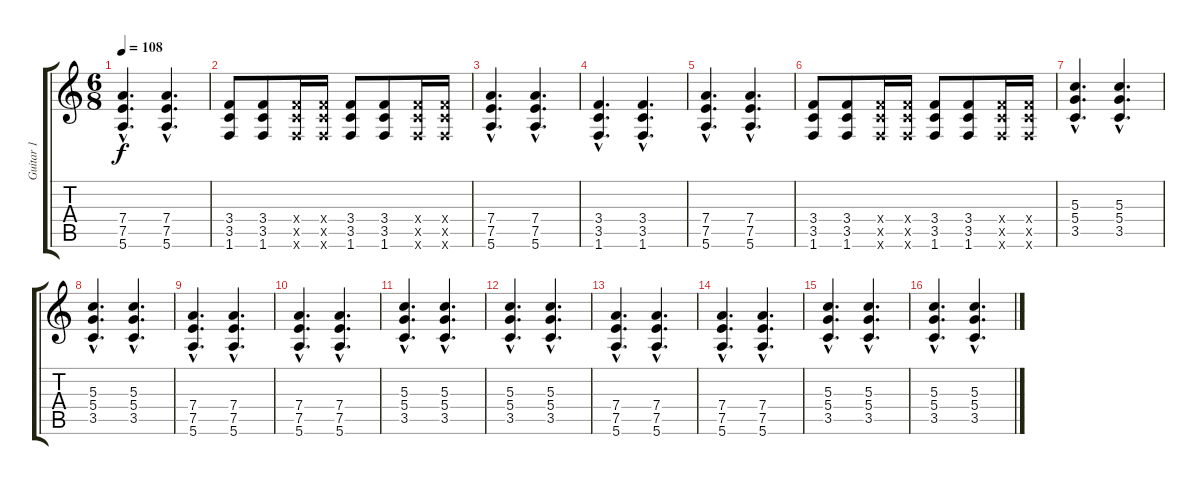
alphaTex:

\track ("Guitar 1" "Guitar 1") {instrument overdrivenguitar}
\staff {score tabs}
\tuning (E4 B3 G3 D3 A2 E2) {hide}
\ts (6 8)
\tempo 108
\clef g2
\ks c
(7.4{hac} 7.5{hac} 5.6{hac}).4{d dy f} (7.4{hac} 7.5{hac} 5.6{hac}).4{d} |
(3.4 3.5 1.6).8 (3.4 3.5 1.6).8 (3.4{x} 3.5{x} 1.6{x}).16 (3.4{x} 3.5{x} 1.6{x}).16 (3.4 3.5 1.6).8 (3.4 3.5 1.6).8 (3.4{x} 3.5{x} 1.6{x}).16 (3.4{x} 3.5{x} 1.6{x}).16 |
(7.4{hac} 7.5{hac} 5.6{hac}).4{d} (7.4{hac} 7.5{hac} 5.6{hac}).4{d} |
(3.4{hac} 3.5{hac} 1.6{hac}).4{d} (3.4{hac} 3.5{hac} 1.6{hac}).4{d} |
(7.4{hac} 7.5{hac} 5.6{hac}).4{d} (7.4{hac} 7.5{hac} 5.6{hac}).4{d} |
(3.4 3.5 1.6).8 (3.4 3.5 1.6).8 (3.4{x} 3.5{x} 1.6{x}).16 (3.4{x} 3.5{x} 1.6{x}).16 (3.4 3.5 1.6).8 (3.4 3.5 1.6).8 (3.4{x} 3.5{x} 1.6{x}).16 (3.4{x} 3.5{x} 1.6{x}).16 |
(5.3{hac} 5.4{hac} 3.5{hac}).4{d} (5.3{hac} 5.4{hac} 3.5{hac}).4{d} |
(5.3{hac} 5.4{hac} 3.5{hac}).4{d} (5.3{hac} 5.4{hac} 3.5{hac}).4{d} |
(7.4{hac} 7.5{hac} 5.6{hac}).4{d} (7.4{hac} 7.5{hac} 5.6{hac}).4{d} |
(7.4{hac} 7.5{hac} 5.6{hac}).4{d} (7.4{hac} 7.5{hac} 5.6{hac}).4{d} |
(5.3{hac} 5.4{hac} 3.5{hac}).4{d} (5.3{hac} 5.4{hac} 3.5{hac}).4{d} |
(5.3{hac} 5.4{hac} 3.5{hac}).4{d} (5.3{hac} 5.4{hac} 3.5{hac}).4{d} |
(7.4{hac} 7.5{hac} 5.6{hac}).4{d} (7.4{hac} 7.5{hac} 5.6{hac}).4{d} |
(7.4{hac} 7.5{hac} 5.6{hac}).4{d} (7.4{hac} 7.5{hac} 5.6{hac}).4{d} |
(5.3{hac} 5.4{hac} 3.5{hac}).4{d} (5.3{hac} 5.4{hac} 3.5{hac}).4{d} |
(5.3{hac} 5.4{hac} 3.5{hac}).4{d} (5.3{hac} 5.4{hac} 3.5{hac}).4{d}
